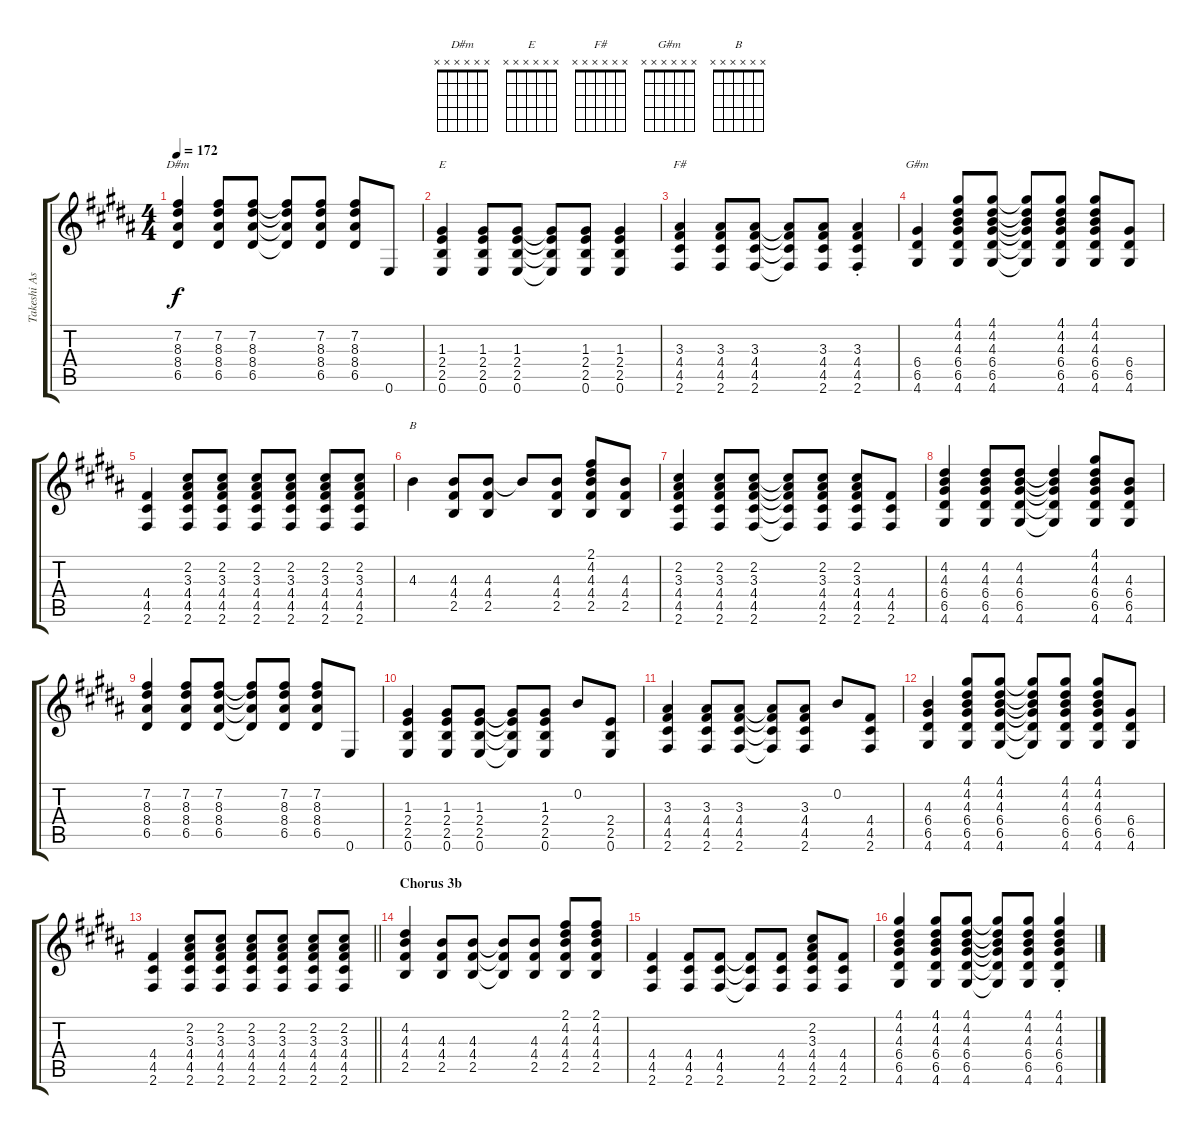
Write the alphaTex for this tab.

\track ("Takeshi Asakawa - Clean Guitar" "Takeshi As") {instrument electricguitarclean}
\staff {score tabs}
\tuning (E4 B3 G3 D3 A2 E2) {hide}
\chord ("D#m" x x x x x x)
\chord ("E" x x x x x x)
\chord ("F#" x x x x x x)
\chord ("G#m" x x x x x x)
\chord ("B" x x x x x x)
\ts (4 4)
\tempo 172
\clef g2
\ks b
(7.2 8.3 8.4 6.5).4{ch "D#m" dy f} (7.2 8.3 8.4 6.5).8 (7.2 8.3 8.4 6.5).8 (7.2{t} 8.3{t} 8.4{t} 6.5{t}).8 (7.2 8.3 8.4 6.5).8 (7.2 8.3 8.4 6.5).8 0.6.8 |
(1.3 2.4 2.5 0.6).4{ch "E"} (1.3 2.4 2.5 0.6).8 (1.3 2.4 2.5 0.6).8 (1.3{t} 2.4{t} 2.5{t} 0.6{t}).8 (1.3 2.4 2.5 0.6).8 (1.3 2.4 2.5 0.6).4 |
(3.3 4.4 4.5 2.6).4{ch "F#"} (3.3 4.4 4.5 2.6).8 (3.3 4.4 4.5 2.6).8 (3.3{t} 4.4{t} 4.5{t} 2.6{t}).8 (3.3 4.4 4.5 2.6).8 (3.3{st} 4.4{st} 4.5{st} 2.6{st}).4 |
(6.4 6.5 4.6).4{ch "G#m"} (4.1 4.2 4.3 6.4 6.5 4.6).8 (4.1 4.2 4.3 6.4 6.5 4.6).8 (4.1{t} 4.2{t} 4.3{t} 6.4{t} 6.5{t} 4.6{t}).8 (4.1 4.2 4.3 6.4 6.5 4.6).8 (4.1 4.2 4.3 6.4 6.5 4.6).8 (6.4 6.5 4.6).8 |
(4.4 4.5 2.6).4 (2.2 3.3 4.4 4.5 2.6).8 (2.2 3.3 4.4 4.5 2.6).8 (2.2 3.3 4.4 4.5 2.6).8 (2.2 3.3 4.4 4.5 2.6).8 (2.2 3.3 4.4 4.5 2.6).8 (2.2 3.3 4.4 4.5 2.6).8 |
4.3.4{ch "B"} (4.3 4.4 2.5).8 (4.3 4.4 2.5).8 4.3{t}.8 (4.3 4.4 2.5).8 (2.1 4.2 4.3 4.4 2.5).8 (4.3 4.4 2.5).8 |
(2.2 3.3 4.4 4.5 2.6).4 (2.2 3.3 4.4 4.5 2.6).8 (2.2 3.3 4.4 4.5 2.6).8 (2.2{t} 3.3{t} 4.4{t} 4.5{t} 2.6{t}).8 (2.2 3.3 4.4 4.5 2.6).8 (2.2 3.3 4.4 4.5 2.6).8 (4.4 4.5 2.6).8 |
(4.2 4.3 6.4 6.5 4.6).4 (4.2 4.3 6.4 6.5 4.6).8 (4.2 4.3 6.4 6.5 4.6).8 (4.2{t} 4.3{t} 6.4{t} 6.5{t} 4.6{t}).4 (4.1 4.2 4.3 6.4 6.5 4.6).8 (4.3 6.4 6.5 4.6).8 |
(7.2 8.3 8.4 6.5).4 (7.2 8.3 8.4 6.5).8 (7.2 8.3 8.4 6.5).8 (7.2{t} 8.3{t} 8.4{t} 6.5{t}).8 (7.2 8.3 8.4 6.5).8 (7.2 8.3 8.4 6.5).8 0.6.8 |
(1.3 2.4 2.5 0.6).4 (1.3 2.4 2.5 0.6).8 (1.3 2.4 2.5 0.6).8 (1.3{t} 2.4{t} 2.5{t} 0.6{t}).8 (1.3 2.4 2.5 0.6).8 0.2.8 (2.4 2.5 0.6).8 |
(3.3 4.4 4.5 2.6).4 (3.3 4.4 4.5 2.6).8 (3.3 4.4 4.5 2.6).8 (3.3{t} 4.4{t} 4.5{t} 2.6{t}).8 (3.3 4.4 4.5 2.6).8 0.2.8 (4.4 4.5 2.6).8 |
(4.3 6.4 6.5 4.6).4 (4.1 4.2 4.3 6.4 6.5 4.6).8 (4.1 4.2 4.3 6.4 6.5 4.6).8 (4.1{t} 4.2{t} 4.3{t} 6.4{t} 6.5{t} 4.6{t}).8 (4.1 4.2 4.3 6.4 6.5 4.6).8 (4.1 4.2 4.3 6.4 6.5 4.6).8 (6.4 6.5 4.6).8 |
\barLineRight lightlight
(4.4 4.5 2.6).4 (2.2 3.3 4.4 4.5 2.6).8 (2.2 3.3 4.4 4.5 2.6).8 (2.2 3.3 4.4 4.5 2.6).8 (2.2 3.3 4.4 4.5 2.6).8 (2.2 3.3 4.4 4.5 2.6).8 (2.2 3.3 4.4 4.5 2.6).8 |
\section ("" "Chorus 3b")
(4.2 4.3 4.4 2.5).4 (4.3 4.4 2.5).8 (4.3 4.4 2.5).8 (4.3{t} 4.4{t} 2.5{t}).8 (4.3 4.4 2.5).8 (2.1 4.2 4.3 4.4 2.5).8 (2.1 4.2 4.3 4.4 2.5).8 |
(4.4 4.5 2.6).4 (4.4 4.5 2.6).8 (4.4 4.5 2.6).8 (4.4{t} 4.5{t} 2.6{t}).8 (4.4 4.5 2.6).8 (2.2 3.3 4.4 4.5 2.6).8 (4.4 4.5 2.6).8 |
(4.1 4.2 4.3 6.4 6.5 4.6).4 (4.1 4.2 4.3 6.4 6.5 4.6).8 (4.1 4.2 4.3 6.4 6.5 4.6).8 (4.1{t} 4.2{t} 4.3{t} 6.4{t} 6.5{t} 4.6{t}).8 (4.1 4.2 4.3 6.4 6.5 4.6).8 (4.1{st} 4.2{st} 4.3{st} 6.4{st} 6.5{st} 4.6{st}).4
